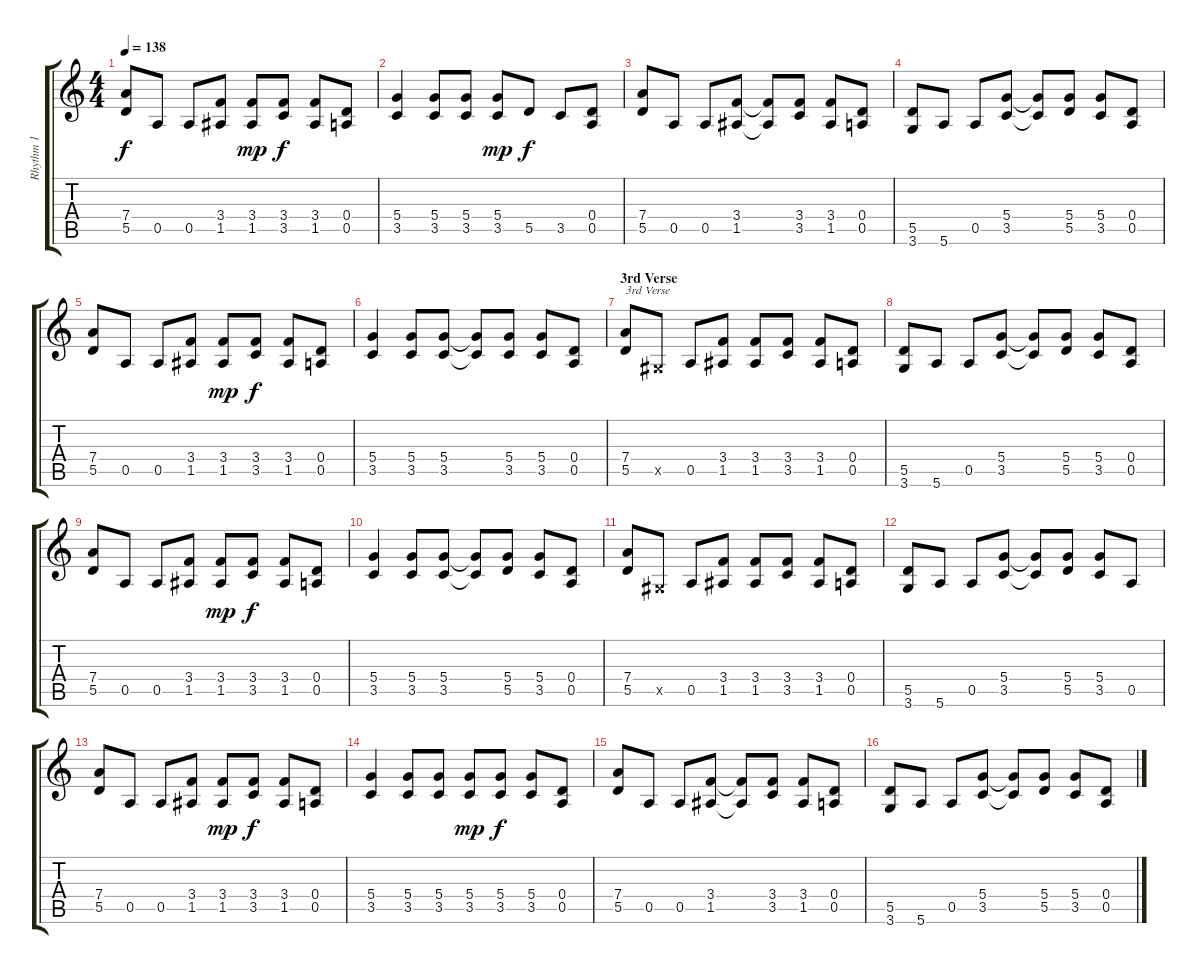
\track ("Rhythm 1" "Rhythm 1") {instrument electricguitarmuted}
\staff {score tabs}
\tuning (E4 B3 G3 D3 A2 E2) {hide}
\ts (4 4)
\tempo 138
\clef g2
\ks c
(7.4 5.5).8{dy f} 0.5.8 0.5.8 (3.4 1.5).8 (3.4 1.5).8{dy mp} (3.4 3.5).8{dy f} (3.4 1.5).8 (0.4 0.5).8 |
(5.4 3.5).4 (5.4 3.5).8 (5.4 3.5).8 (5.4 3.5).8{dy mp} 5.5.8{dy f} 3.5.8 (0.4 0.5).8 |
(7.4 5.5).8 0.5.8 0.5.8 (3.4 1.5).8 (3.4{t} 1.5{t}).8 (3.4 3.5).8 (3.4 1.5).8 (0.4 0.5).8 |
(5.5 3.6).8 5.6.8 0.5.8 (5.4 3.5).8 (5.4{t} 3.5{t}).8 (5.4 5.5).8 (5.4 3.5).8 (0.4 0.5).8 |
(7.4 5.5).8 0.5.8 0.5.8 (3.4 1.5).8 (3.4 1.5).8{dy mp} (3.4 3.5).8{dy f} (3.4 1.5).8 (0.4 0.5).8 |
(5.4 3.5).4 (5.4 3.5).8 (5.4 3.5).8 (5.4{t} 3.5{t}).8 (5.4 3.5).8 (5.4 3.5).8 (0.4 0.5).8 |
\section ("" "3rd Verse")
(7.4 5.5).8{txt "3rd Verse"} -1.5{x}.8 0.5.8 (3.4 1.5).8 (3.4 1.5).8 (3.4 3.5).8 (3.4 1.5).8 (0.4 0.5).8 |
(5.5 3.6).8 5.6.8 0.5.8 (5.4 3.5).8 (5.4{t} 3.5{t}).8 (5.4 5.5).8 (5.4 3.5).8 (0.4 0.5).8 |
(7.4 5.5).8 0.5.8 0.5.8 (3.4 1.5).8 (3.4 1.5).8{dy mp} (3.4 3.5).8{dy f} (3.4 1.5).8 (0.4 0.5).8 |
(5.4 3.5).4 (5.4 3.5).8 (5.4 3.5).8 (5.4{t} 3.5{t}).8 (5.4 5.5).8 (5.4 3.5).8 (0.4 0.5).8 |
(7.4 5.5).8 -1.5{x}.8 0.5.8 (3.4 1.5).8 (3.4 1.5).8 (3.4 3.5).8 (3.4 1.5).8 (0.4 0.5).8 |
(5.5 3.6).8 5.6.8 0.5.8 (5.4 3.5).8 (5.4{t} 3.5{t}).8 (5.4 5.5).8 (5.4 3.5).8 0.5.8 |
(7.4 5.5).8 0.5.8 0.5.8 (3.4 1.5).8 (3.4 1.5).8{dy mp} (3.4 3.5).8{dy f} (3.4 1.5).8 (0.4 0.5).8 |
(5.4 3.5).4 (5.4 3.5).8 (5.4 3.5).8 (5.4 3.5).8{dy mp} (5.4 3.5).8{dy f} (5.4 3.5).8 (0.4 0.5).8 |
(7.4 5.5).8 0.5.8 0.5.8 (3.4 1.5).8 (3.4{t} 1.5{t}).8 (3.4 3.5).8 (3.4 1.5).8 (0.4 0.5).8 |
(5.5 3.6).8 5.6.8 0.5.8 (5.4 3.5).8 (5.4{t} 3.5{t}).8 (5.4 5.5).8 (5.4 3.5).8 (0.4 0.5).8
